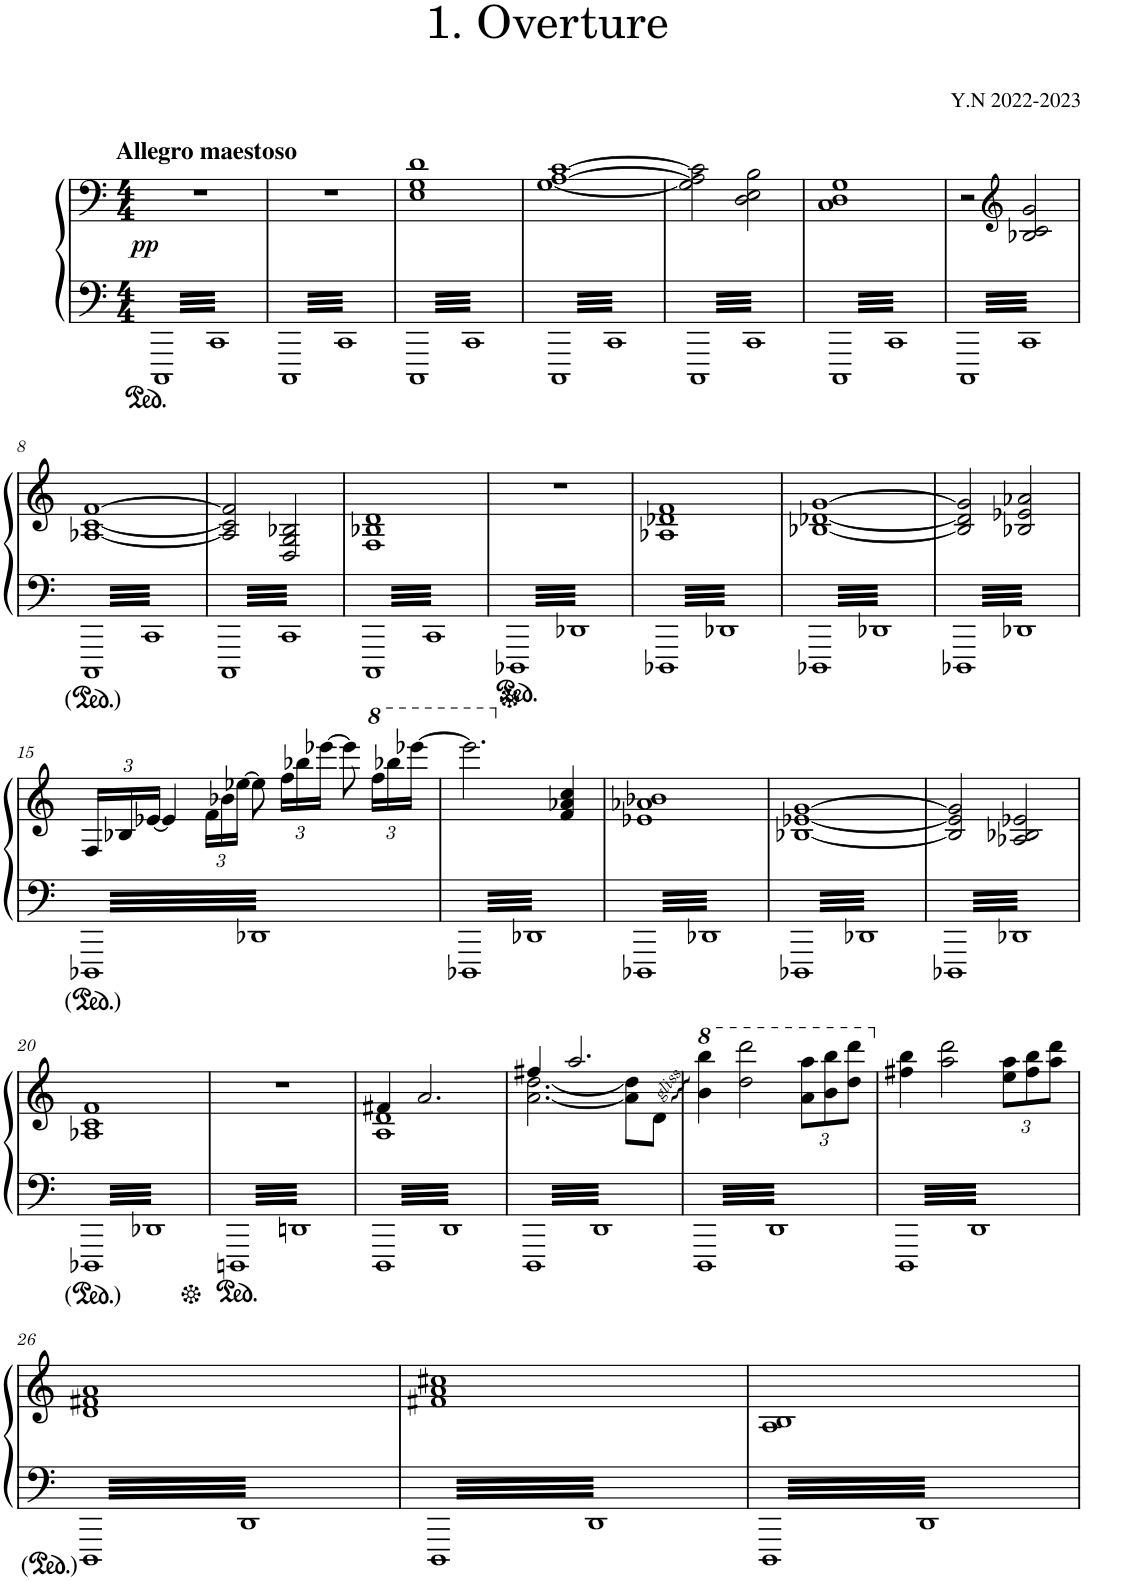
**kern	**kern	**kern	**dynam
*part1	*part1	*part1	*part1
*staff3	*staff2	*staff1	*staff1/2/3
*I"Piano	*	*	*
*I'Pno.	*	*	*
*clefF4	*clefF4	*clefG2	*
*k[]	*k[]	*k[]	*
*M4/4	*M4/4	*M4/4	*
=1	=1	=1	=1
!	!	!LO:TX:a:B:t=Allegro maestoso	!
!	!	!	!LO:DY:a=3
3.CCC	1r	1r	pp
3.CC	.	.	.
=2	=2	=2	=2
3.CCC	1r	1r	.
3.CC	.	.	.
=3	=3	=3	=3
3.CCC	1E 1G 1d	1r	.
3.CC	.	.	.
=4	=4	=4	=4
3.CCC	[1G [1A [1c	1r	.
3.CC	.	.	.
=5	=5	=5	=5
3.CCC	2G\] 2A\] 2c\]	1r	.
3.CC	2D\ 2E\ 2B\	.	.
=6	=6	=6	=6
3.CCC	1C 1D 1G	1r	.
3.CC	.	.	.
=7	=7	=7	=7
3.CCC	2r	1r	.
*	*clefG2	*	*
3.CC	2B-X/ 2c/ 2g/	.	.
!!LO:LB:g=z
=8	=8	=8	=8
3.CCC	[1A-X [1c [1f	1r	.
3.CC	.	.	.
=9	=9	=9	=9
3.CCC	2A-/] 2c/] 2f/]	1r	.
3.CC	2D/ 2G/ 2B-X/	.	.
=10	=10	=10	=10
3.CCC	1F 1B-X 1d	1r	.
3.CC	.	.	.
=11	=11	=11	=11
3.DDD-X	1r	1r	.
3.DD-X	.	.	.
=12	=12	=12	=12
3.DDD-X	1A-X 1d-X 1f	1r	.
3.DD-X	.	.	.
=13	=13	=13	=13
3.DDD-X	[1B-X [1d-X [1g	1r	.
3.DD-X	.	.	.
=14	=14	=14	=14
3.DDD-X	2B-/] 2d-/] 2g/]	1r	.
3.DD-X	2B-X/ 2e-X/ 2a-X/	.	.
!!LO:LB:g=z
=15	=15	=15	=15
*	*Xbrackettup	*	*
3.DDD-X	24F/LL	1r	.
.	24B-X/	.	.
.	[24e-X/JJ	.	.
.	4e-/]	.	.
.	24f\LL	.	.
.	24b-X\	.	.
.	[24ee-X\JJ	.	.
3.DD-X	8ee-\]	.	.
.	24ff\LL	.	.
.	24bb-X\	.	.
.	[24eee-X\JJ	.	.
.	8eee-\]	.	.
*	*8va	*	*
.	24fff\LL	.	.
.	24bbb-X\	.	.
.	[24eeee-X\JJ	.	.
=16	=16	=16	=16
3.DDD-X	2.eeee-\]	1r	.
3.DD-X	.	.	.
*	*X8va	*	*
.	4f/ 4a-X/ 4cc/	.	.
=17	=17	=17	=17
3.DDD-X	1e-X 1a-X 1b-X	1r	.
3.DD-X	.	.	.
=18	=18	=18	=18
3.DDD-X	[1B-X [1e-X [1g	1r	.
3.DD-X	.	.	.
=19	=19	=19	=19
3.DDD-X	2B-/] 2e-/] 2g/]	1r	.
3.DD-X	2A-X/ 2B-X/ 2e-X/	.	.
!!LO:LB:g=z
=20	=20	=20	=20
3.DDD-X	1A-X 1c 1f	1r	.
3.DD-X	.	.	.
=21	=21	=21	=21
3.DDDn	1r	1r	.
3.DDn	.	.	.
=22	=22	=22	=22
*	*^	*	*
3.DDD	4f#X/	1A 1d	1r	.
.	2.a/	.	.	.
3.DD	.	.	.	.
=23	=23	=23	=23	=23
3.DDD	4ff#X/	[2.a\ [2.dd\	1r	.
.	2.aa/	.	.	.
3.DD	.	.	.	.
.	.	8a\] 8dd\]L	.	.
.	.	8d\J	.	.
*	*v	*v	*	*
=24	=24	=24	=24
*	*8va	*	*
3.DDD	4bb\ 4bbb\	1r	.
.	2ddd\ 2dddd\	.	.
3.DD	.	.	.
.	12aa\ 12aaa\L	.	.
.	12bb\ 12bbb\	.	.
.	12ddd\ 12dddd\J	.	.
=25	=25	=25	=25
*	*X8va	*	*
3.DDD	4ff#X\ 4bb\	1r	.
.	2aa\ 2ddd\	.	.
3.DD	.	.	.
.	12ee\ 12aa\L	.	.
.	12ff#\ 12bb\	.	.
.	12aa\ 12ddd\J	.	.
!!LO:LB:g=z
=26	=26	=26	=26
3.DDD	1d 1f#X 1a	1r	.
3.DD	.	.	.
=27	=27	=27	=27
3.DDD	1f#X 1a 1cc#X	1r	.
3.DD	.	.	.
=28	=28	=28	=28
3.DDD	1A 1B	1r	.
3.DD	.	.	.
=	=	=	=
*-	*-	*-	*-
